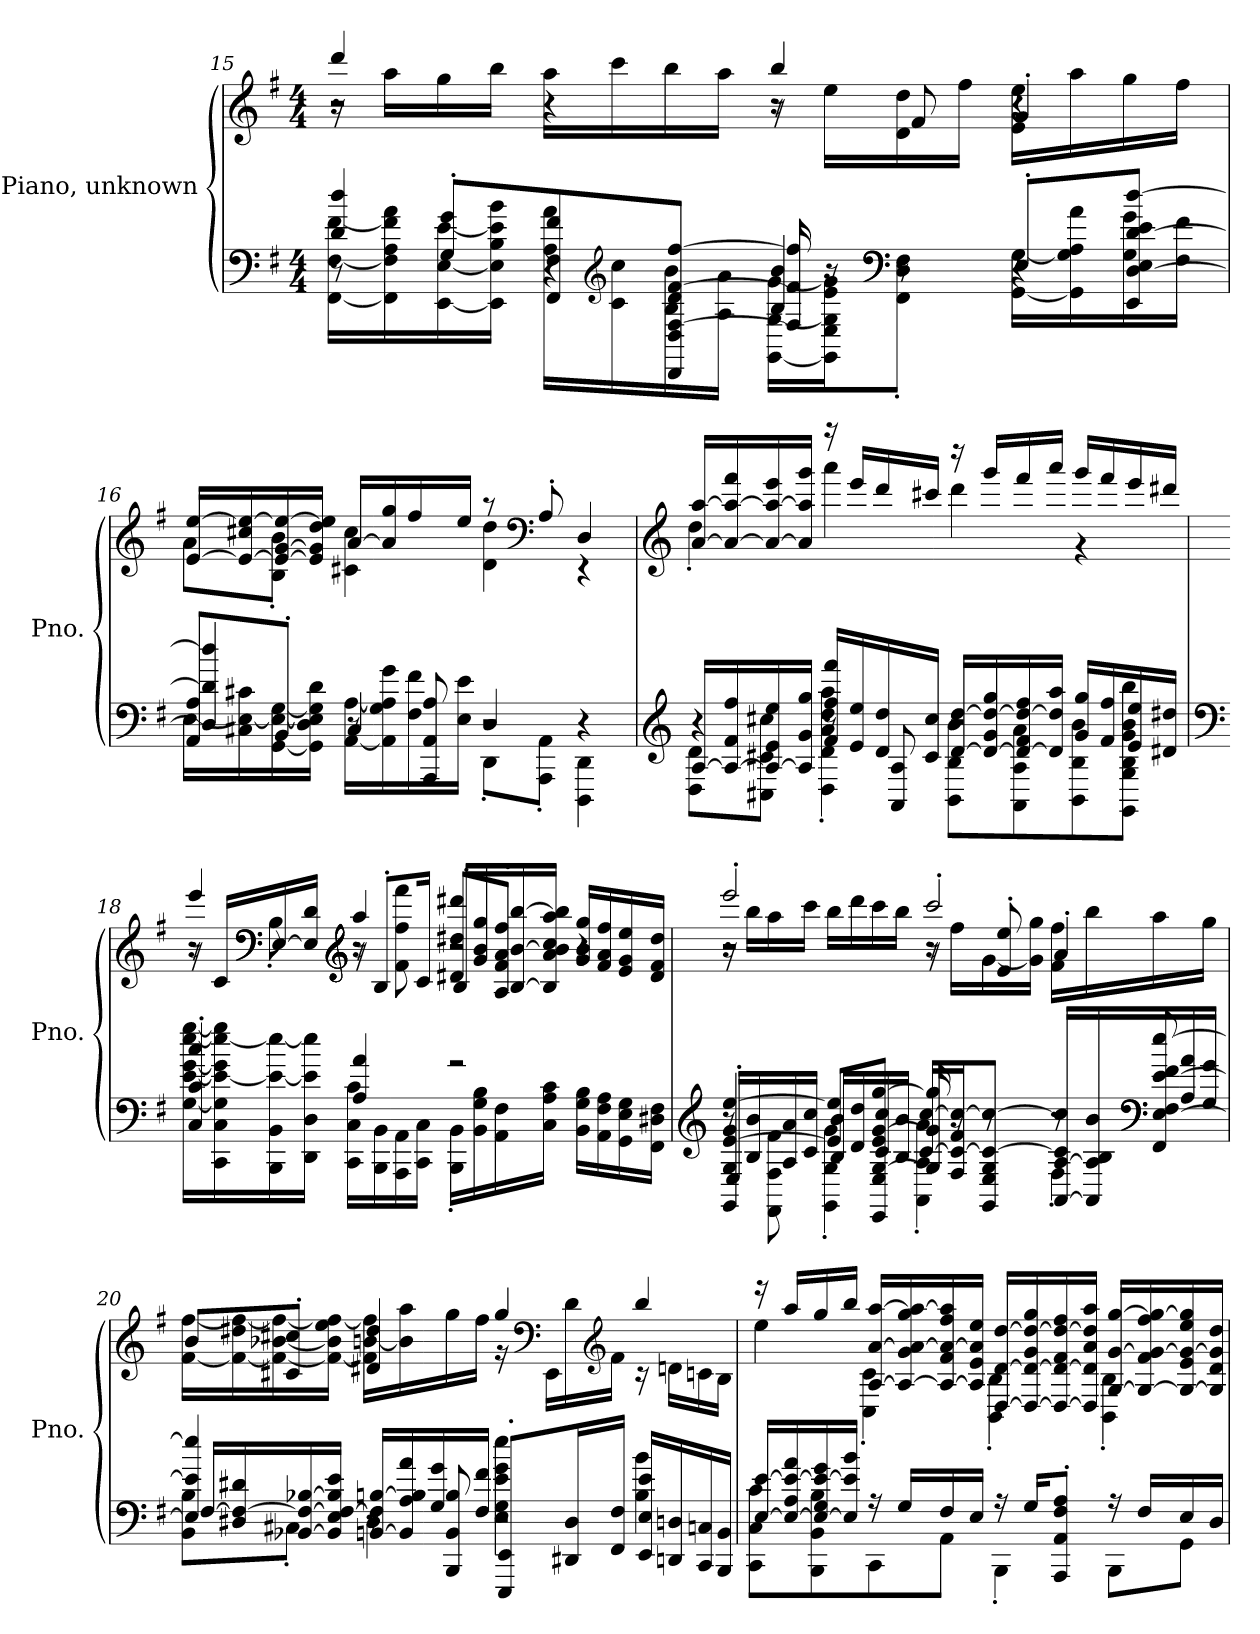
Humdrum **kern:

**kern	**kern
*part1	*part1
*staff2	*staff1
*I"Piano, unknown	*
*I'Pno.	*
!!LO:LB:g=z
*clefF4	*clefG2
*k[f#]	*k[f#]
*M4/4	*M4/4
=15	=15
*^	*^
*	*^	*	*^
4d/ 4dd/	[16FF#\ [16F#\ [16f#\LL	8r	4ddd/	16r	2r
.	16FF#\] 16F#\] 16A\ 16f#\] 16a\	.	.	16aa\LL	.
.	[16EE\ [16E\ [16e\	8G/' 8g/'L	.	16gg\	.
.	16EE\] 16E\] 16B\ 16e\] 16b\JJ	.	.	16bb\JJ	.
4r	16A\ 16a\LL	8FF#/ 8F#/ 8f#/	4r	16aa\LL	.
*clefG2	*	*	*	*	*
.	16c\ 16cc\	.	.	16ccc\	.
.	16B\ 16b\	8DD/ 8D/ [8F#/ 8d/ [8f#/ [8ff#/J	.	16bb\	.
.	16A\ 16a\JJ	.	.	16aa\JJ	.
4B/ 4b/	[16GG\ [16G\ [16g\LL	16F#/] 16f#/] 16ff#/]	4bb/	16r	8r
.	16GG\] 16E\ 16G\] 16e\ 16g\]J	16r	.	16ee\LL	.
*clefF4	*	*	*	*	*
.	8FF#\' 8D\' 8F#\'J	8r	.	16d\ 16dd\	8f#/
.	.	.	.	16ff#\JJ	.
4r	[16GG\ [16G\LL	8E'/L	4r	16e\ 16ee\LL	4g'/
.	16GG\] 16G\] 16A\ 16a\	.	.	16aa\	.
.	16G\ 16g\	8EE/ [8D/ 8E/ [8d/ 8e/ [8dd/J	.	16gg\	.
.	16F#\ 16f#\JJ	.	.	16ff#\JJ	.
*	*	*	*	*v	*v
!!LO:LB:g=z
=16	=16	=16	=16	=16
8AA/ 8A/L	[16E\LL	4D/] 4d/] 4dd/]	[16e/ [16ee/LL	8a\L
.	16C#X\ 16E\_ 16c#X\	.	16e/_ 16cc#X/ 16ee/_	.
8BB'/J	[16GG\ 16E\_ [16G\	.	16e/_ [16g/ 16ee/_	8B\' 8b\'J
.	16GG\] 16D\ 16E\] 16G\] 16d\JJ	.	16e/] 16g/] 16dd/ 16ee/]JJ	.
4C#/	[16AA\ [16A\LL	8r	[16a/LL	4c#X\ 4cc#\
.	16AA\] 16G\ 16A\] 16g\	.	16a/] 16gg/	.
.	16F#\ 16f#\	8AAA/ 8AA/ 8A/	16ff#/	.
.	16E\ 16e\JJ	.	16ee/JJ	.
4D/	8DD'\L	2r	8r	4d\ 4dd\
*	*	*	*clefF4	*
.	8AAA\' 8AA\'J	.	8A'/	.
4r	4DDD\ 4DD\	.	4D/	4r
!!LO:LB:g=z	!!
=17	=17	=17	=17	=17
*clefG2	*	*	*clefG2	*
[16A/LL	8D\ 8d\L	4r	[16a/ [16aa/LL	4dd'\
16A/_ 16f#/ 16ff#/	.	.	16a/_ 16aa/_ 16fff#/	.
16A/_ 16e/ 16ee/	8C#X\ 8c#X\ 8cc#X\J	.	16a/_ 16aa/_ 16eee/	.
16A/] 16g/ 16gg/JJ	.	.	16a/] 16aa/] 16ggg/JJ	.
16f#/ 16ff#/ 16fff#/LL	4D\' 4d\' 4a\' 4dd\' 4aa\'	8r	16r	4aaa\
16e/ 16ee/	.	.	16eee/LL	.
16d/ 16dd/	.	8AA/ 8A/	16ddd/	.
16c#/ 16cc#/JJ	.	.	16ccc#X/JJ	.
[16d/ [16dd/LL	8BB\ 8B\ 8b\L	2r	16r	4ddd\
16d/_ 16g/ 16dd/_ 16gg/	.	.	16ggg/LL	.
16d/_ 16f#/ 16dd/_ 16ff#/	8AA\ 8A\ 8a\	.	16fff#/	.
16d/] 16dd/] 16aa/JJ	.	.	16aaa/JJ	.
16g/ 16gg/LL	8BB\ 8B\ 8b\	.	16ggg/LL	4r
16f#/ 16ff#/	.	.	16fff#/	.
16e/ 16ee/	8GG\ 8G\ 8B\ 8g\ 8b\ 8bb\J	.	16eee/	.
16d#X/ 16dd#X/JJ	.	.	16ddd#X/JJ	.
*v	*v	*v	*	*
*	*v	*v
!!LO:LB:g=z
=18	=18
*clefF4	*
*^	*^
*	*	*	*^
4C/' 4c/' 4cc/'	[16G\ [16e\ [16g\ [16ee\ [16gg\LL	4eee/	8r	16r
.	16CC\ 16C\ 16G\] 16e\_ 16g\] 16ee\_ 16gg\]	.	.	16c/LL
*	*	*clefF4	*	*
.	16BBB\ 16BB\ 16e\_ 16ee\_	.	8B'\	[16E/
.	16DD\ 16D\ 16e\] 16ee\]JJ	.	.	16E/] 16d/JJ
*	*	*clefG2	*	*
4A/ 4a/	16CC\ 16C\ 16c\LL	4aa/	8r	16r
.	16BBB\ 16BB\	.	.	8B'/L
.	16AAA\ 16AA\	.	8f#\ 8ff#\ 8fff#\	.
.	16CC\ 16C\JJ	.	.	16c/Jk
2r	16BBB\' 16BB\'LL	8d#X/ 8dd#X/ 8ddd#X/L	2r	16B'/LL
.	16BB\ 16G\ 16B\	.	.	16g/ 16b/ 16gg/
.	16AA\ 16F#\	8A/' 8f#/' 8a/' 8ff#/'J	.	[16B/ [16b/ [16bb/
.	16C\ 16A\ 16c\JJ	.	.	16B/] 16a/ 16b/] 16cc/ 16aa/ 16bb/]JJ
.	16BB\ 16G\ 16B\LL	4r	.	16g/ 16b/ 16gg/LL
.	16AA\ 16F#\ 16A\	.	.	16f#/ 16a/ 16ff#/
.	16GG\ 16E\ 16G\	.	.	16e/ 16g/ 16ee/
.	16FF#\ 16D#X\ 16F#\JJ	.	.	16d#/ 16f#/ 16dd#/JJ
*v	*v	*	*	*
!!LO:PB:g=z	!!	!!
=19	=19	=19	=19
*clefG2	*	*	*
*^	*	*	*
*	*^	*	*	*
4GG/ 4G/ [4e/ 4g/ [4ee/	8r	16E'/LL	2eee'/	16r	2r
.	.	16B/ 16b/	.	16bb\LL	.
.	8FF#\ 8F#\ 8f#\	16A/ 16a/	.	16aa\	.
.	.	16c/ 16cc/JJ	.	16ccc\JJ	.
8e/] 8ee/]L	4GG\' 4G\' 4g\'	16B/ 16b/LL	.	16bb\LL	.
.	.	16d/ 16dd/	.	16ddd\	.
8EE/ 8E/ [8G/ 8e/ [8g/ [8gg/J	.	16c/ 16cc/	.	16ccc\	.
.	.	16B/ 16b/JJ	.	16bb\JJ	.
16G/] 16g/] 16gg/]	4AA\' 4A\' 4a\'	[16c/ [16cc/LL	2ccc'/	16r	8r
16r	.	16F#/ 16c/_ 16f#/ 16cc/_J	.	16ff#\LL	.
8r	.	8GG/ 8E/ 8G/ 8c/_ 8cc/_J	.	[16g\	8e/' 8ee/'
.	.	.	.	16g\] 16gg\JJ	.
8r	4F#'\	[16AA/ [16A/ 16c/] 16cc/]LL	.	16f#\ 16ff#\LL	4a'/
.	.	16AA/] 16A/] 16B/ 16b/	.	16bb\	.
*clefF4	*	*	*	*	*
8FF#/ [8E/ 8F#/ [8e/ 8f#/ [8ee/	.	16A/ 16a/	.	16aa\	.
.	.	16G/ 16g/JJ	.	16gg\JJ	.
*	*	*	*	*v	*v
!!LO:LB:g=z
=20	=20	=20	=20	=20
4E/] 4e/] 4ee/]	8BB\ 8B\L	[16F#/LL	8b/L	[16f#\ [16ff#\LL
.	.	16D#X/ 16F#/_ 16d#X/	.	16f#\_ 16dd#X\ 16ff#\_
.	8C#X'\J	[16BB-X/ 16F#/_ [16B-X/	8c#X/' 8cc#X/'J	16f#\_ [16b-X\ 16ff#\_
.	.	16BB-/] 16E/ 16F#/_ 16B-/] 16e/JJ	.	16f#\_ 16b-\] 16ee\ 16ff#\_JJ
8r	4D#\	[16BBn/ 16F#/] [16Bn/LL	4d#X/ 4dd#/	16f#\] [16bn\ 16ff#\]LL
.	.	16BB/] 16A/ 16B/] 16a/	.	16b\] 16aa\
8BBB/ 8BB/ 8B/	.	16G/ 16g/	.	16gg\
.	.	16F#/ 16f#/JJ	.	16ff#\JJ
2r	4E\ 4G\ 4e\ 4g\ 4ee\	8EEE/' 8EE/'L	4gg/	16r
*	*	*	*clefF4	*
.	.	.	.	16EE\LL
.	.	16DD#X/ 16D#/L	.	16d#\
*	*	*	*clefG2	*
.	.	16FF#/ 16F#/JJ	.	16f#\JJ
.	4B\ 4b\	16EE/ 16E/ 16e/LL	4bb/	16r
.	.	16DDn/ 16Dn/	.	16dn\LL
.	.	16CC/ 16Cn/	.	16cn\
.	.	16BBB/ 16BB/JJ	.	16B\JJ
*	*v	*v	*	*
!!LO:LB:g=z	!!
=21	=21	=21	=21
[16E/ [16e/LL	8CC\ 8C\ 8c\L	16r	4ee\
16E/_ 16A/ 16e/_ 16a/	.	16aa/LL	.
16E/_ 16G/ 16e/_ 16g/	8BBB\ 8BB\ 8B\	16gg/	.
16E/] 16e/] 16b/JJ	.	16bb/JJ	.
16r	8CC\	[16A/ [16a/ [16aa/LL	4C\' 4c\'
16G/LL	.	16A/_ 16g/ 16a/_ 16gg/ 16aa/_	.
16F#/	8AA\J	16A/_ 16f#/ 16a/_ 16ff#/ 16aa/]	.
16E/JJ	.	16A/] 16e/ 16a/] 16ee/JJ	.
16r	4BBB'\	[16D/ [16d/ [16dd/LL	4BB\' 4B\'
16G/KL	.	16D/_ 16d/_ 16g/ 16dd/_ 16gg/	.
8AAA/' 8AA/' 8F#/' 8A/'J	.	16D/_ 16d/_ 16f#/ 16dd/_ 16ff#/	.
.	.	16D/] 16d/] 16a/ 16dd/] 16aa/JJ	.
16r	8BBB\L	[16G/ [16g/ [16gg/LL	4BB\' 4B\'
16F#/LL	.	16G/_ 16f#/ 16g/_ 16ff#/ 16gg/_	.
16E/	8GG\J	16G/_ 16e/ 16g/_ 16ee/ 16gg/]	.
16D/JJ	.	16G/] 16d/ 16g/] 16dd/JJ	.
*v	*v	*	*
*	*v	*v
=	=
*-	*-
